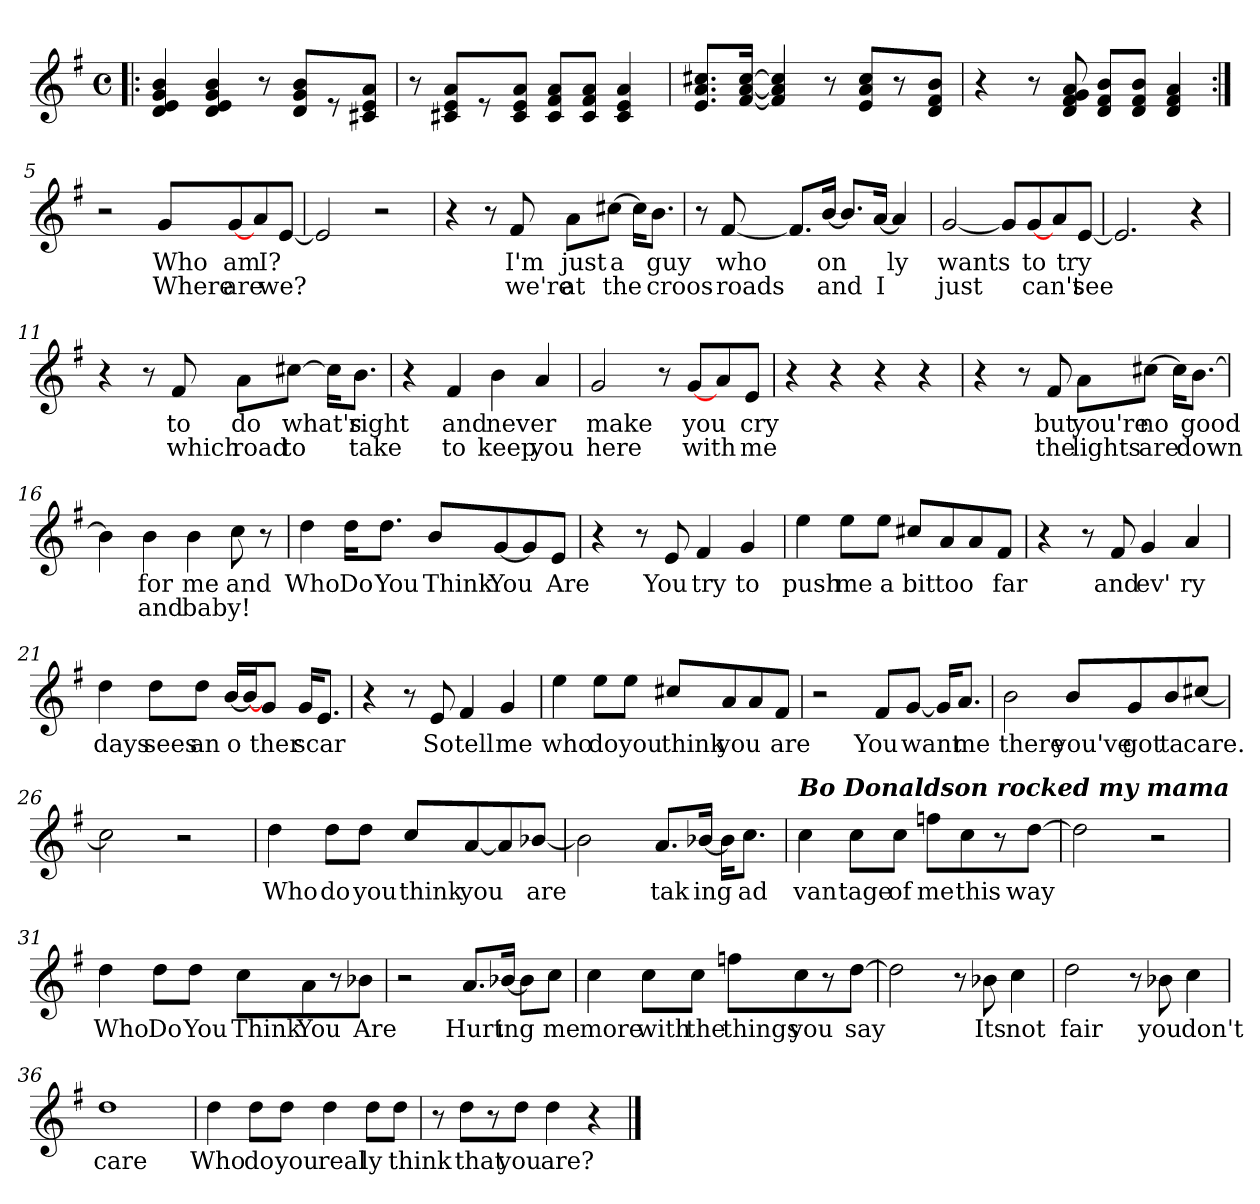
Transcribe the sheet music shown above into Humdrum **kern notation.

**kern	**text	**text
*part1	*part1	*part1
*staff1	*staff1	*staff1
*clefG2	*	*
*k[f#]	*	*
*G:	*	*
*M4/4	*	*
*met(c)	*	*
=1!|:	=1!|:	=1!|:
4d/ 4e/ 4g/ 4b/	.	.
4d/ 4e/ 4g/ 4b/	.	.
8r	.	.
8d/ 8g/ 8b/L	.	.
8r	.	.
8c#X/ 8e/ 8a/J	.	.
=2	=2	=2
8r	.	.
8c#X/ 8e/ 8a/L	.	.
8r	.	.
8c#/ 8e/ 8a/J	.	.
8c#/ 8f#/ 8a/L	.	.
8c#/ 8f#/ 8a/J	.	.
4c#/ 4e/ 4a/	.	.
=3	=3	=3
8.e/ 8.a/ 8.cc#X/L	.	.
[16f#/ [16a/ [16cc#/Jk	.	.
4f#/] 4a/] 4cc#/]	.	.
8r	.	.
8e/ 8a/ 8cc#/L	.	.
8r	.	.
8d/ 8f#/ 8b/J	.	.
=4	=4	=4
4r	.	.
8r	.	.
8d/ 8f#/ 8g/ 8a/	.	.
8d/ 8f#/ 8b/L	.	.
8d/ 8f#/ 8b/J	.	.
4d/ 4f#/ 4a/	.	.
!!LO:LB:g=z
=5:|!	=5:|!	=5:|!
2r	1.	2.
8g/L	Who	Where
[8g/	am	are
8a/	.	.
[8e/J	I?	we?
=6	=6	=6
2e/]	.	.
2r	.	.
=7	=7	=7
4r	.	.
8r	.	.
8f#/	I'm	we're
8a\L	just	at
[8cc#X\J	a	the
16cc#\KL]	.	.
8.b\J	guy	croos
!!LO:LB:g=z
=8	=8	=8
8r	.	.
[8f#/	who	roads
8.f#/L]	.	.
[16b/Jk	on	and
8.b/L]	.	.
[16a/Jk	.	I
4a/]	ly	.
=9	=9	=9
[2g/	wants	just
8g/L]	.	.
[8g/	to	can't
8a/	.	.
[8e/J	try	see
=10	=10	=10
2.e/]	.	.
4r	.	.
!!LO:LB:g=z
=11	=11	=11
4r	.	.
8r	.	.
8f#/	to	which
8a\L	do	road
[8cc#X\J	what's	to
16cc#\KL]	.	.
8.b\J	right	take
=12	=12	=12
4r	.	.
4f#/	and	to
4b\	nev	keep
4a/	er	you
!!LO:LB:g=z
=13	=13	=13
2g/	make	here
8r	.	.
[8g/L	you	with
8a/	.	.
8e/J	cry	me
=14	=14	=14
4r	.	.
4r	.	.
4r	.	.
4r	.	.
=15	=15	=15
4r	.	.
8r	.	.
8f#/	but	the
8a\L	you're	lights
[8cc#X\J	no	are
16cc#\KL]	.	.
[8.b\J	good	down
=16	=16	=16
4b\]	.	.
4b\	for	and
4b\	me	ba
8cc\	and	by!
8r	.	.
!!LO:LB:g=z
=17	=17	=17
4dd\	Who	.
16dd\KL	Do	.
8.dd\J	You	.
8b/L	Think	.
[8g/	You	.
8g/]	.	.
8e/J	Are	.
=18	=18	=18
4r	.	.
8r	.	.
8e/	You	.
4f#/	try	.
4g/	to	.
=19	=19	=19
4ee\	push	.
8ee\L	me	.
8ee\J	a	.
8cc#X/L	bit	.
8a/	too	.
8a/	.	.
8f#/J	far	.
=20	=20	=20
4r	.	.
8r	.	.
8f#/	and	.
4g/	ev'	.
4a/	ry	.
!!LO:LB:g=z
=21	=21	=21
4dd\	days	.
8dd\L	sees	.
8dd\J	an	.
[16b/LL	o	.
16b/J_	.	.
8g/J	ther	.
16g/KL	scar	.
8.e/J	.	.
=22	=22	=22
4r	.	.
8r	.	.
8e/	So	.
4f#/	tell	.
4g/	me	.
=23	=23	=23
4ee\	who	.
8ee\L	do	.
8ee\J	you	.
8cc#X/L	think	.
8a/	you	.
8a/	.	.
8f#/J	are	.
!!LO:PB:g=z
=24	=24	=24
2r	.	.
8f#/L	You	.
[8g/J	want	.
16g/KL]	.	.
8.a/J	me	.
=25	=25	=25
2b\	there	.
8b/L	you've	.
8g/	got	.
8b/	ta	.
[8cc#X/J	care.	.
=26	=26	=26
2cc#\]	.	.
2r	.	.
!!LO:LB:g=z
=27	=27	=27
4dd\	Who	.
8dd\L	do	.
8dd\J	you	.
8cc/L	think	.
[8a/	you	.
8a/]	.	.
[8b-X/J	are	.
=28	=28	=28
2b-\]	.	.
8.a/L	tak	.
[16b-X/Jk	ing	.
16b-\KL]	.	.
8.cc\J	ad	.
=29	=29	=29
!LO:TX:a:Bi:t=Bo Donaldson rocked my mama	!	!
4cc\	van	.
8cc\L	tage	.
8cc\J	of	.
8ffn\L	me	.
8cc\	this	.
8r	.	.
[8dd\J	way	.
!!LO:LB:g=z
=30	=30	=30
2dd\]	.	.
2r	.	.
=31	=31	=31
4dd\	Who	.
8dd\L	Do	.
8dd\J	You	.
8cc\L	Think	.
8a\	You	.
8r	.	.
8b-X\J	Are	.
=32	=32	=32
2r	.	.
8.a/L	Hurt	.
[16b-X/Jk	ing	.
8b-\L]	.	.
8cc\J	me	.
!!LO:LB:g=z
=33	=33	=33
4cc\	more	.
8cc\L	with	.
8cc\J	the	.
8ffn\L	things	.
8cc\	you	.
8r	.	.
[8dd\J	say	.
=34	=34	=34
2dd\]	.	.
8r	.	.
8b-X\	Its	.
4cc\	not	.
=35	=35	=35
2dd\	fair	.
8r	.	.
8b-X\	you	.
4cc\	don't	.
=36	=36	=36
1dd	care	.
!!LO:LB:g=z
=37	=37	=37
4dd\	Who	.
8dd\L	do	.
8dd\J	you	.
4dd\	real	.
8dd\L	ly	.
8dd\J	think	.
=38	=38	=38
8r	.	.
8dd\L	that	.
8r	.	.
8dd\J	you	.
4dd\	are?	.
4r	.	.
==	==	==
*-	*-	*-
